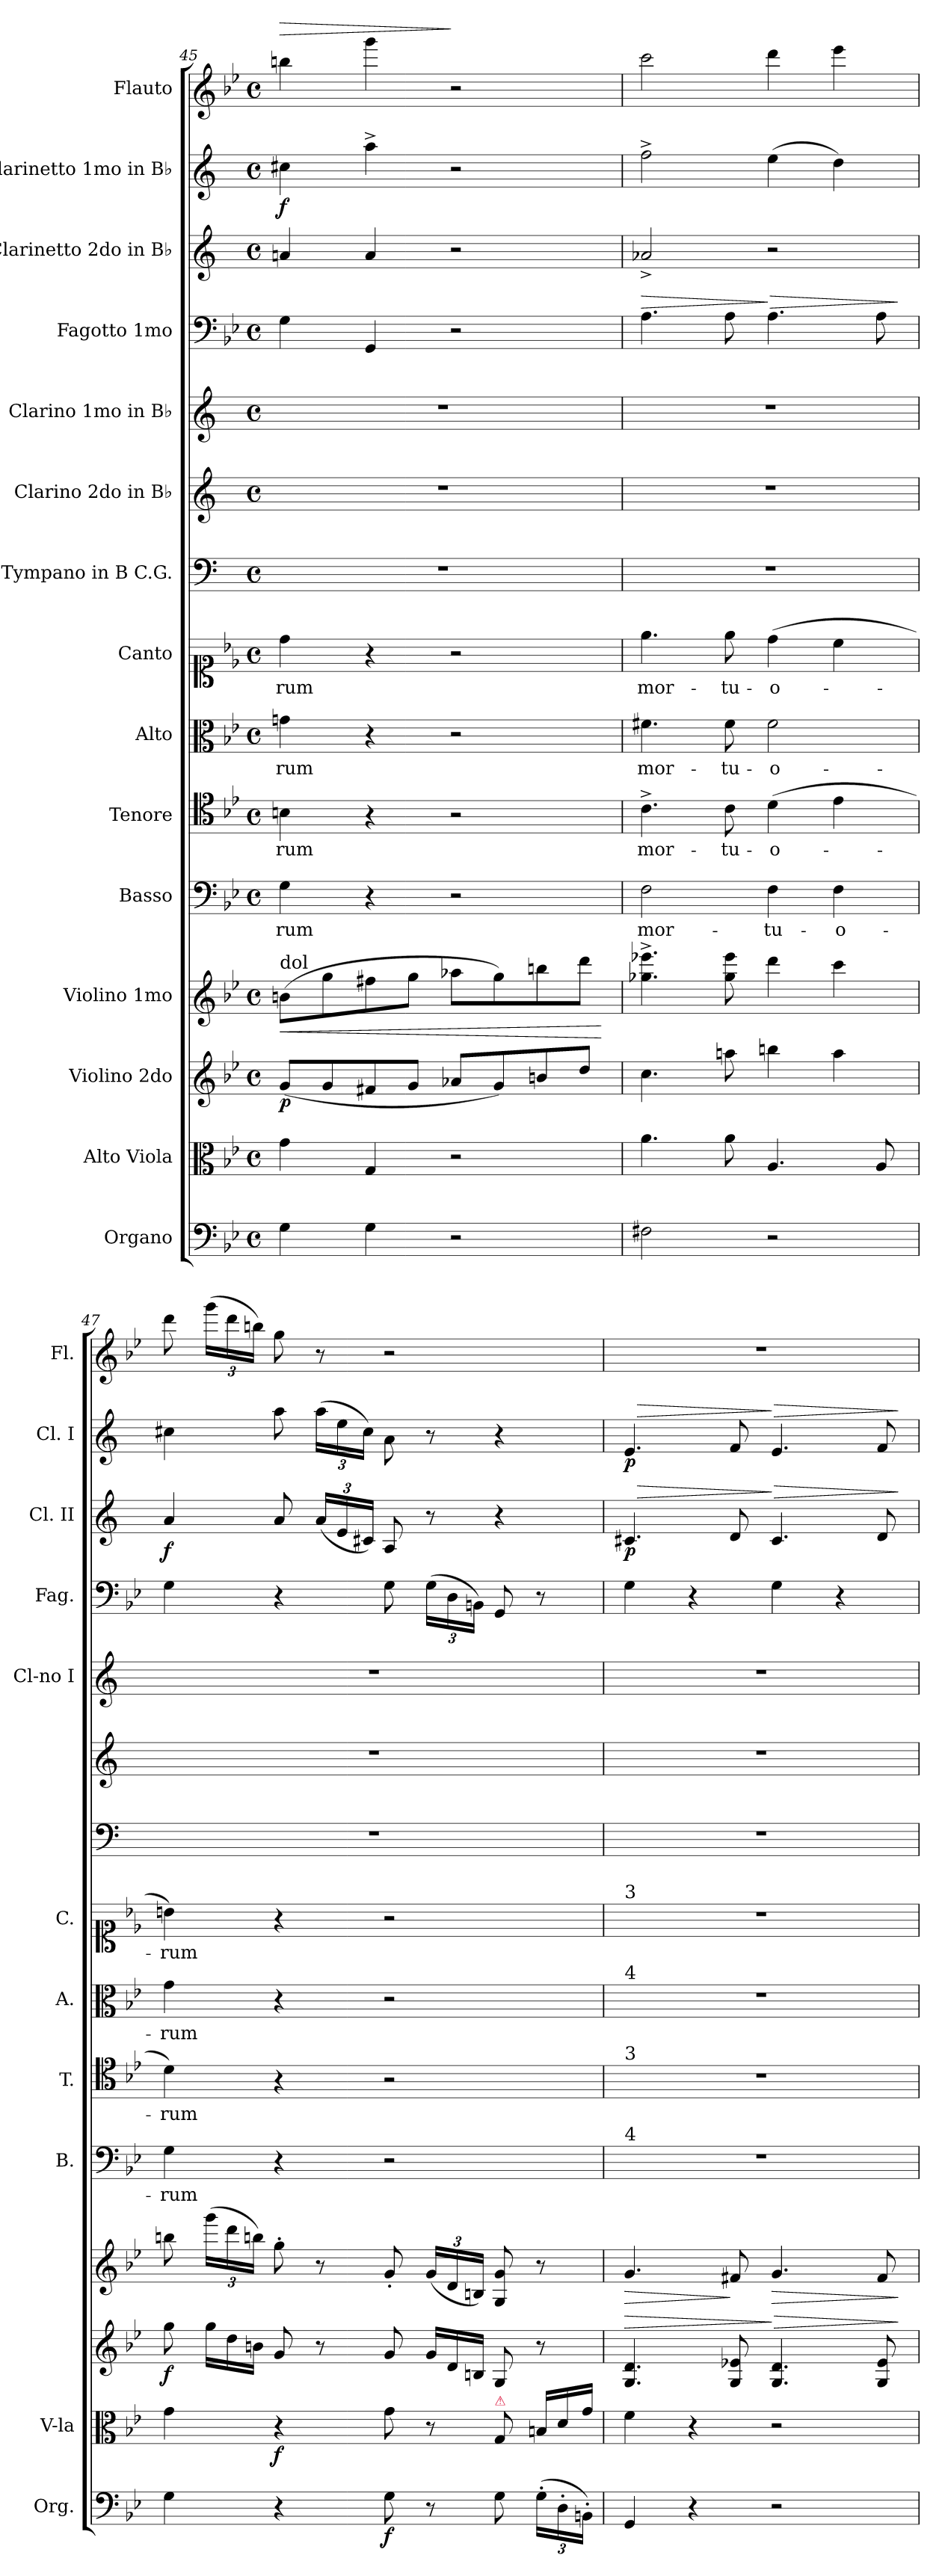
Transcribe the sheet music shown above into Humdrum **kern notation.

**kern	**dynam	**kern	**dynam	**kern	**dynam	**kern	**dynam	**kern	**text	**kern	**text	**kern	**text	**kern	**text	**kern	**kern	**kern	**kern	**dynam	**kern	**dynam	**kern	**dynam	**kern	**dynam
*part15	*part15	*part14	*part14	*part13	*part13	*part12	*part12	*part11	*part11	*part10	*part10	*part9	*part9	*part8	*part8	*part7	*part6	*part5	*part4	*part4	*part3	*part3	*part2	*part2	*part1	*part1
*staff15	*staff15	*staff14	*staff14	*staff13	*staff13	*staff12	*staff12	*staff11	*staff11	*staff10	*staff10	*staff9	*staff9	*staff8	*staff8	*staff7	*staff6	*staff5	*staff4	*staff4	*staff3	*staff3	*staff2	*staff2	*staff1	*staff1
*I"Organo	*	*I"Alto Viola	*	*I"Violino 2do	*	*I"Violino 1mo	*	*I"Basso	*	*I"Tenore	*	*I"Alto	*	*I"Canto	*	*I"Tympano in B C.G.	*I"Clarino 2do in B♭	*I"Clarino 1mo in B♭	*I"Fagotto 1mo	*	*I"Clarinetto 2do in B♭	*	*I"Clarinetto 1mo in B♭	*	*I"Flauto	*
*I'Org.	*	*I'V-la	*	*	*	*	*	*I'B.	*	*I'T.	*	*I'A.	*	*I'C.	*	*	*	*I'Cl-no I	*I'Fag.	*	*I'Cl. II	*	*I'Cl. I	*	*I'Fl.	*
*clefF4	*	*clefC3	*	*clefG2	*	*clefG2	*	*clefF4	*	*clefC4	*	*clefC3	*	*clefC1	*	*clefF4	*clefG2	*clefG2	*clefF4	*	*clefG2	*	*clefG2	*	*clefG2	*
*	*	*	*	*	*	*	*	*	*	*	*	*	*	*	*	*ITrd1c2	*ITrd1c2	*ITrd1c2	*	*	*ITrd1c2	*	*ITrd1c2	*	*	*
*k[b-e-]	*	*k[b-e-]	*	*k[b-e-]	*	*k[b-e-]	*	*k[b-e-]	*	*k[b-e-]	*	*k[b-e-]	*	*k[b-e-]	*	*k[b-e-]	*k[b-e-]	*k[b-e-]	*k[b-e-]	*	*k[b-e-]	*	*k[b-e-]	*	*k[b-e-]	*
*B-:	*	*B-:	*	*B-:	*	*B-:	*	*B-:	*	*B-:	*	*B-:	*	*B-:	*	*B-:	*B-:	*B-:	*B-:	*	*B-:	*	*B-:	*	*B-:	*
*M4/4	*	*M4/4	*	*M4/4	*	*M4/4	*	*M4/4	*	*M4/4	*	*M4/4	*	*M4/4	*	*M4/4	*M4/4	*M4/4	*M4/4	*	*M4/4	*	*M4/4	*	*M4/4	*
*met(c)	*	*met(c)	*	*met(c)	*	*met(c)	*	*met(c)	*	*met(c)	*	*met(c)	*	*met(c)	*	*met(c)	*met(c)	*met(c)	*met(c)	*	*met(c)	*	*met(c)	*	*met(c)	*
=45	=45	=45	=45	=45	=45	=45	=45	=45	=45	=45	=45	=45	=45	=45	=45	=45	=45	=45	=45	=45	=45	=45	=45	=45	=45	=45
!	!	!	!	!	!	!LO:TX:a:t=dol	!	!	!	!	!	!	!	!	!	!	!	!	!	!	!	!	!	!	!	!
!	!	!	!	!	!LO:DY:b	!	!LO:HP:b	!	!	!	!	!	!	!	!	!	!	!	!	!	!	!	!	!LO:DY:b	!	!LO:HP:a
4G\	.	4g\	.	(8g/L	p	(8bn\L	<	4G\	-rum	4Bn\	-rum	4gn\	-rum	4dd\	-rum	1r	1r	1r	4G\	.	4gn/	.	4bn\	f	4bbn\	>
.	.	.	.	8g/	.	8gg\	.	.	.	.	.	.	.	.	.	.	.	.	.	.	.	.	.	.	.	.
4G\	.	4G/	.	8f#X/	.	8ff#X\	.	4r	.	4r	.	4r	.	4r	.	.	.	.	4GG/	.	4g/	.	4gg^\	.	4ggg\	.
.	.	.	.	8g/J	.	8gg\J	.	.	.	.	.	.	.	.	.	.	.	.	.	.	.	.	.	.	.	.
2r	.	2r	.	8a-X/L	.	8aa-X\L	.	2r	.	2r	.	2r	.	2r	.	.	.	.	2r	.	2r	.	2r	.	2r	]
.	.	.	.	8g/)	.	8gg\)	.	.	.	.	.	.	.	.	.	.	.	.	.	.	.	.	.	.	.	.
.	.	.	.	8bn/	.	8bbn\	.	.	.	.	.	.	.	.	.	.	.	.	.	.	.	.	.	.	.	.
.	.	.	.	8dd/J	.	8ddd\J	.	.	.	.	.	.	.	.	.	.	.	.	.	.	.	.	.	.	.	.
.	.	.	.	.	.	.	[	.	.	.	.	.	.	.	.	.	.	.	.	.	.	.	.	.	.	.
=46	=46	=46	=46	=46	=46	=46	=46	=46	=46	=46	=46	=46	=46	=46	=46	=46	=46	=46	=46	=46	=46	=46	=46	=46	=46	=46
!	!	!	!	!	!	!	!	!	!LO:LY:i	!	!	!	!	!	!	!	!	!	!	!LO:HP:a	!	!	!	!	!	!
2F#X\	.	4.a\	.	4.cc\	.	4.gg-X^<\ 4.eee-X^<\	.	2F\	mor-	4.c^\	mor-	4.f#X\	mor-	4.ee-\	mor-	1r	1r	1r	4.A\	>	2g-X^/	.	2ee-^\	.	2ccc\	.
.	.	8a\	.	8aan\	.	8gg-\ 8eee-\	.	.	.	8c\	-tu-	8f#\	-tu-	8ee-\	-tu-	.	.	.	8A\	.	.	.	.	.	.	.
!	!	!	!	!	!	!	!	!	!LO:LY:i	!	!	!	!	!	!	!	!	!	!	!LO:HP:n=1:a	!	!	!	!	!	!
2r	.	4.A/	.	4bbn\	.	4ddd\	.	4F\	-tu-	(4d\	-o-	2f#\	-o-	(4dd\	-o-	.	.	.	4.A\	] >	2r	.	(4dd\	.	4ddd\	.
!	!	!	!	!	!	!	!	!	!LO:LY:i	!	!	!	!	!	!	!	!	!	!	!	!	!	!	!	!	!
.	.	.	.	4aa\	.	4ccc\	.	4F\	-o-	4e-\	.	.	.	4cc\	.	.	.	.	.	.	.	.	4cc\)	.	4eee-\	.
.	.	8A/	.	.	.	.	.	.	.	.	.	.	.	.	.	.	.	.	8A\	.	.	.	.	.	.	.
.	.	.	.	.	.	.	.	.	.	.	.	.	.	.	.	.	.	.	.	]	.	.	.	.	.	.
=47	=47	=47	=47	=47	=47	=47	=47	=47	=47	=47	=47	=47	=47	=47	=47	=47	=47	=47	=47	=47	=47	=47	=47	=47	=47	=47
!	!	!	!	!	!	!	!	!	!LO:LY:i	!	!	!	!	!	!	!	!	!	!	!	!	!	!	!	!	!
4G\	.	4g\	.	8gg\	f	8bbn\	.	4G\	rum	4d\)	rum	4g\	rum	4bn\)	-rum	1r	1r	1r	4G\	.	4g/	f	4bn\	.	8ddd\	.
*	*	*	*	*Xtuplet	*	*	*	*	*	*	*	*	*	*	*	*	*	*	*	*	*	*	*	*	*	*
.	.	.	.	24gg\LL	.	(24ggg\LL	.	.	.	.	.	.	.	.	.	.	.	.	.	.	.	.	.	.	(24ggg\LL	.
.	.	.	.	24dd\	.	24ddd\	.	.	.	.	.	.	.	.	.	.	.	.	.	.	.	.	.	.	24ddd\	.
.	.	.	.	24bn\JJ	.	24bbn\JJ)	.	.	.	.	.	.	.	.	.	.	.	.	.	.	.	.	.	.	24bbn\JJ)	.
4r	.	4r	f	8g/	.	8gg'\	.	4r	.	4r	.	4r	.	4r	.	.	.	.	4r	.	8g/	.	8gg\	.	8gg\	.
.	.	.	.	8r	.	8r	.	.	.	.	.	.	.	.	.	.	.	.	.	.	(24g/LL	.	(24gg\LL	.	8r	.
.	.	.	.	.	.	.	.	.	.	.	.	.	.	.	.	.	.	.	.	.	24d/	.	24dd\	.	.	.
.	.	.	.	.	.	.	.	.	.	.	.	.	.	.	.	.	.	.	.	.	24Bn/JJ)	.	24b\JJ)	.	.	.
8G\	f	8g\	.	8g/	.	8g'/	.	2r	.	2r	.	2r	.	2r	.	.	.	.	8G\	.	8G/	.	8g\	.	2r	.
8r	.	8r	.	24g/LL	.	(24g/LL	.	.	.	.	.	.	.	.	.	.	.	.	(24G\LL	.	8r	.	8r	.	.	.
.	.	.	.	24d/	.	24d/	.	.	.	.	.	.	.	.	.	.	.	.	24D\	.	.	.	.	.	.	.
.	.	.	.	24Bn/JJ	.	24Bn/JJ)	.	.	.	.	.	.	.	.	.	.	.	.	24BBn\JJ)	.	.	.	.	.	.	.
!	!	!LO:TX:a:color=crimson:t=⚠	!	!	!	!	!	!	!	!	!	!	!	!	!	!	!	!	!	!	!	!	!	!	!	!
8G\	.	8G/	.	8G/	.	8G/ 8g/	.	.	.	.	.	.	.	.	.	.	.	.	8GG/	.	4r	.	4r	.	.	.
*	*	*Xtuplet	*	*	*	*	*	*	*	*	*	*	*	*	*	*	*	*	*	*	*	*	*	*	*	*
(24G'\LL	.	24Bn/LL	.	8r	.	8r	.	.	.	.	.	.	.	.	.	.	.	.	8r	.	.	.	.	.	.	.
24D'\	.	24d/	.	.	.	.	.	.	.	.	.	.	.	.	.	.	.	.	.	.	.	.	.	.	.	.
24BBn'\JJ)	.	24g/JJ	.	.	.	.	.	.	.	.	.	.	.	.	.	.	.	.	.	.	.	.	.	.	.	.
=48	=48	=48	=48	=48	=48	=48	=48	=48	=48	=48	=48	=48	=48	=48	=48	=48	=48	=48	=48	=48	=48	=48	=48	=48	=48	=48
!	!	!	!	!	!	!	!	!	!	!	!	!	!	!LO:TX:a:t=3	!	!	!	!	!	!	!	!	!	!	!	!
!	!	!	!	!	!	!	!	!	!	!	!	!LO:TX:a:t=4	!	!	!	!	!	!	!	!	!	!	!	!	!	!
!	!	!	!	!	!	!	!	!	!	!LO:TX:a:t=3	!	!	!	!	!	!	!	!	!	!	!	!	!	!	!	!
!	!	!	!	!	!	!	!	!LO:TX:a:t=4	!	!	!	!	!	!	!	!	!	!	!	!	!	!	!	!	!	!
!	!	!	!	!	!LO:HP:a	!	!LO:HP:b	!	!	!	!	!	!	!	!	!	!	!	!	!	!	!LO:HP:a	!	!LO:HP:a	!	!
4GG/	.	4f\	.	4.G/ 4.d/	>	4.g/	>	1r	.	1r	.	1r	.	1r	.	1r	1r	1r	4G\	.	4.Bn/	> p	4.d/	> p	1r	.
4r	.	4r	.	.	.	.	.	.	.	.	.	.	.	.	.	.	.	.	4r	.	.	.	.	.	.	.
.	.	.	.	8G/ 8e-X/	.	8f#X/	]	.	.	.	.	.	.	.	.	.	.	.	.	.	8c/	.	8e-/	.	.	.
!	!	!	!	!	!LO:HP:n=1:a	!	!LO:HP:b	!	!	!	!	!	!	!	!	!	!	!	!	!	!	!LO:HP:n=1:a	!	!LO:HP:n=1:a	!	!
2r	.	2r	.	4.G/ 4.d/	] >	4.g/	>	.	.	.	.	.	.	.	.	.	.	.	4G\	.	4.B/	] >	4.d/	] >	.	.
.	.	.	.	.	.	.	.	.	.	.	.	.	.	.	.	.	.	.	4r	.	.	.	.	.	.	.
.	.	.	.	8G/ 8e-/	.	8f#/	.	.	.	.	.	.	.	.	.	.	.	.	.	.	8c/	.	8e-/	.	.	.
.	.	.	.	.	]	.	]	.	.	.	.	.	.	.	.	.	.	.	.	.	.	]	.	]	.	.
=	=	=	=	=	=	=	=	=	=	=	=	=	=	=	=	=	=	=	=	=	=	=	=	=	=	=
*-	*-	*-	*-	*-	*-	*-	*-	*-	*-	*-	*-	*-	*-	*-	*-	*-	*-	*-	*-	*-	*-	*-	*-	*-	*-	*-
